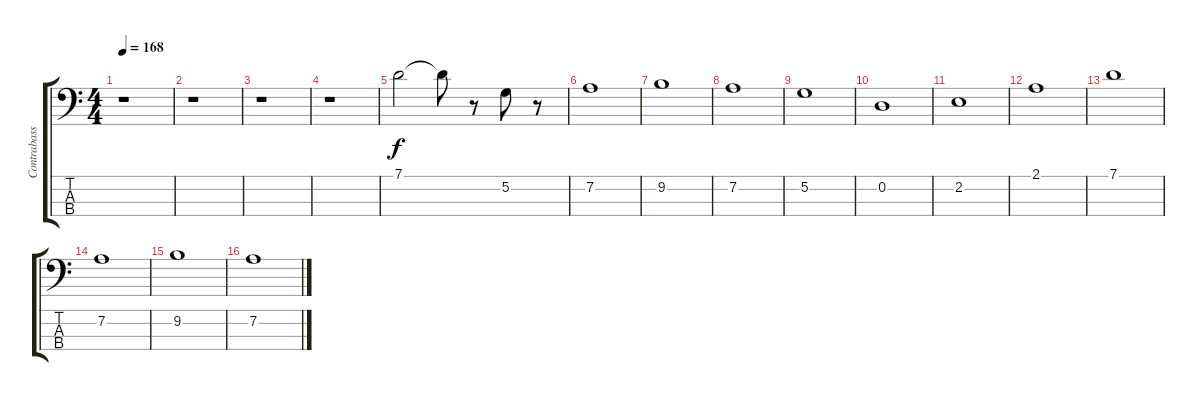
\track ("Contrabass" "Contrabass") {instrument contrabass}
\staff {score tabs}
\tuning (G2 D2 A1 E1) {hide}
\ts (4 4)
\tempo 168
\clef f4
\ks c
r.1{dy f} |
r.1 |
r.1 |
r.1 |
\section ("" "")
7.1.2 7.1{t}.8 r.8 5.2.8 r.8 |
7.2.1 |
9.2.1 |
7.2.1 |
5.2.1 |
0.2.1 |
2.2.1 |
2.1.1 |
\section ("" "")
7.1.1 |
7.2.1 |
9.2.1 |
7.2.1
